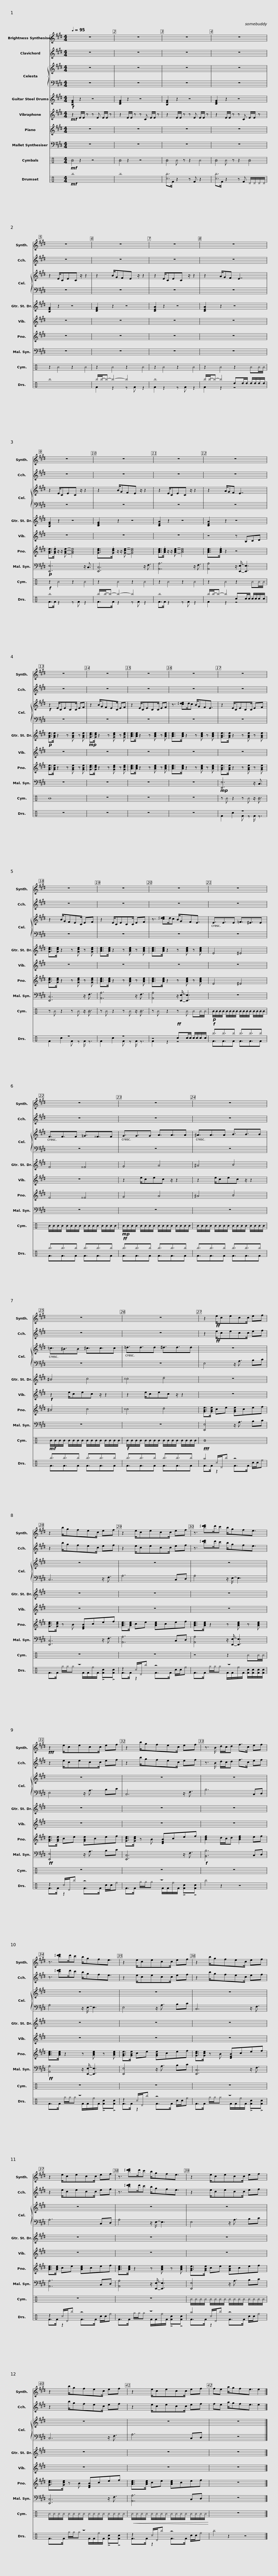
X:1
%%score 1 2 { 3 | 4 } 5 6 7 8 9 ( 10 11 )
L:1/8
Q:1/4=95
M:4/4
I:linebreak $
K:E
V:1 treble
V:2 treble
V:3 treble transpose=12
V:4 bass transpose="12 "
V:5 treble
V:6 treble
V:7 treble
V:8 bass
V:9 perc
K:none
V:10 perc
K:none
V:11 perc
K:none
V:1
 z8 | z8 | z8 |$ z8 | z8 | %5
 z8 |$ z8 | z8 | z8 |$ z8 | %10
 z8 |$ z8 | z8 | z8 |$ z8 | %15
 z8 | z8 |$ z8 | z8 |$ z8 | %20
 z8 |$ z8 | z8 |$ z8 | z8 |$ %25
 z8 | z2!ff! e/cecc/ ef |$ z2 b/gfec/ ef | z2 e/cecc/ ef |$ z3/2 !arpeggio![c'd'e']d'/c' b/gfe3/2 | %30
!fff! z2 e/cecc/ ef |$ z2 b/gfec/ ef | z3/2 B/ d/c/d f>c ef | z3/2 !arpeggio![c'd'e']d'/c' b/gfe3/2 |$ z2 e/cecc/ ef | %35
 z2 b/gfec/ ef |$ z2 e/cecc/ ef | z3/2 !arpeggio![c'd'e']d'/c' b/gfe3/2 |$ z2 e/cecc/ ef | z2 b/gfec/ ef |$ %40
 z2 e/cecc/ ef | fe a/gfe3/2 e2 |] %42
V:2
 z8 | z8 | z8 |$ z8 | z8 | %5
 z8 |$ z8 | z8 | z8 |$ z8 | %10
 z8 |$ z8 | z8 | z8 |$ z8 | %15
 z8 | z8 |$ z8 | z8 |$ z8 | %20
 z8 |$ z8 | z8 |$ z8 | z8 |$ %25
 z8 | z2!ff! e/cecc/ ef |$ z2 b/gfec/ ef | z2 e/cecc/ ef |$ z3/2 !arpeggio![c'd'e']d'/c' b/gfe3/2 | %30
 z2 e/cecc/ ef |$ z2 b/gfec/ ef | z3/2 B/ d/c/d f>c ef | z3/2 !arpeggio![c'd'e']d'/c' b/gfe3/2 |$ z2 e/cecc/ ef | %35
 z2 b/gfec/ ef |$ z2 e/cecc/ ef | z3/2 !arpeggio![c'd'e']d'/c' b/gfe3/2 |$ z2 e/cecc/ ef | z2 b/gfec/ ef |$ %40
 z2 e/cecc/ ef | fe a/gfe3/2 e2 |] %42
V:3
 z8 | z8 | z8 |$ z8 | z2 E/CEC z/ z2 | %5
 z2 B/GFE z/ z2 |$ z2 E/CEC z/ z2 | z2 A/GF E7/2 | z2 E/CEC z/ z2 |$ z2 B/GFE z/ z2 | %10
 z2 E/CEC z/ z2 |$ z2 A/GF E7/2 |!f! z2 E/CECC/ EF | z2 B/GFEC/ EF |$ z2 E/CECC/ EF | %15
 z3/2 !arpeggio![cde]d/c B/GFE3/2 | z2 E/CECC/ EF |$ z2 B/GFEC/ EF | z2 E/CECC/ EF |$ z3/2 !arpeggio![cde]d/c B/GFE3/2 | %20
 E3/2E3/2E =F3/2^E3/2E |$ F3/2F3/2F =G3/2^^F3/2F | G3/2G3/2G A3/2A3/2A |$ ^A3/2A3/2A B3/2B3/2B | =c3/2^B3/2B ^c3/2c3/2c |$ %25
 =d3/2d3/2d ^d3/2d3/2d | z8 |$ z8 | z8 |$ z8 | %30
 z8 |$ z8 | z8 | z8 |$ z8 | %35
 z8 |$ z8 | z8 |$ z8 | z8 |$ %40
 z8 | z8 |] %42
V:4
 z8 | z8 | z8 |$ z8 | z8 | %5
 z8 |$ z8 | z8 | z8 |$ z8 | %10
 z8 |$ z8 | z8 | z8 |$ z8 | %15
 z8 | z8 |$ z8 | z8 |$ z8 | %20
 z8 |$ z8 | z8 |$ z8 | z8 |$ %25
 z8 | E,4 z/ A,3/2 B,C |$ C,6 z/ F,3/2 | A,6 C,D, |$ A,4 z/ E,/- E,3 | %30
 E,4 z/ A,3/2 B,C |$ C,6 z/ F,3/2 | B,6 C,D, | A,4 z/ E,/- E,3 |$ E,4 z/ A,3/2 B,C | %35
 C,6 z/ F,3/2 |$ A,6 C,D, | A,4 z/ E,/- E,3 |$ E,4 z/ A,3/2 B,C | C,6 z/ F,3/2 |$ %40
 A,6 C,D, | z8 |] %42
V:5
!f! [B,EG]2 z2 z4 | [CEG]2 z2 z4 | [B,EG]2 z2 z4 |$ [CEG]2 z2 z4 | [B,EG]2 z2 z4 | %5
 [CEG]2 z2 z4 |$ [CEA]2 z2 z4 | [CEA]2 z2 z4 | [B,EG]2 z2 z4 |$ [CEG]2 z2 z4 | %10
 [CEA]2 z2 z4 |$ [CEA]2 z2 z4 |!p! [GBe]>[GBe] z2 z [GBe] z [GBe] |!mp! [Gce]>[Gce] z2 z [Gce] z [Gce] |$ [Ace]>[Ace] z2 z [Ace] z [Ace] | %15
 [Ace]>[Ace] z2 z [Ace] z [Ace] | [GBe]>[GBe] z2 z [GBe] z [GBe] |$ [Gce]>[Gce] z2 z [Gce] z [Gce] | [Ace]>[Ace] z2 z [Ace] z [Ace] |$ [Ace]>[Ace] z2 z [Ace] z [Ace] | %20
 E4 ^E4 |$ F4 ^^F4 | G4 A4 |$ ^A4 B4 | ^B4 c4 |$ %25
 ^^c4 d4 | z8 |$ z8 | z8 |$ z8 | %30
 z8 |$ z8 | z8 | z8 |$ z8 | %35
 z8 |$ z8 | z8 |$ z8 | z8 |$ %40
 z8 | z8 |] %42
V:6
!mf! z2 E/E/ z z E E/E/ z | z2 E/E/ z z C E/E/ z | z2 E/E/ z z E E/E/ z |$ z2 E/E/ z z C E/E/ z | z8 | %5
 z8 |$ z8 | z8 | z8 |$ z8 | %10
 z8 |$ z4 z B,CD | z8 | z8 |$ z8 | %15
 z8 | z8 |$ z8 | z8 |$ z8 | %20
 z8 |$ z8 | z2 e/cec z/ z2 |$ z2 e/cec z/ z2 |!f! z2 e/cec z/ z2 |$ %25
 z2 e/cec z/ z2 | z8 |$ z8 | z8 |$ z8 | %30
 z8 |$ z8 | z8 | z8 |$ z8 | %35
 z8 |$ z8 | z8 |$ z8 | z8 |$ %40
 z8 | z8 |] %42
V:7
 z8 | z8 | z8 |$ z8 | z8 | %5
 z8 |$ z8 | z8 | [GBe]>.[GBe] z/ z/ [GBe]- [GBe]4 |$ [Gce]>.[Gce] z/ z/ [Gce]- [Gce]4 | %10
 [Ace]>.[Ace] z/ z/ [Ace]- [Ace]4 |$ [Ace]>.[Ace] z2 z4 | [GBe]>[GBe] z2 z [GBe] z [GBe] | [Gce]>[Gce] z2 z [Gce] z [Gce] |$ [Ace]>[Ace] z2 z [Ace] z [Ace] | %15
 [Ace]>[Ace] z2 z [Ace] z [Ace] | [GBe]>[GBe] z2 z [GBe] z [GBe] |$ [Gce]>[Gce] z2 z [Gce] z [Gce] | [Ace]>[Ace] z2 z [Ace] z [Ace] |$ [Ace]>[Ace] z2 z [Ace] z [Ace] | %20
 E4 ^E4 |$ F4 ^^F4 | G4 A4 |$ ^A4 B4 | ^B4 c4 |$ %25
 ^^c4 d4 | [GBe]>[GBe] ce [GBe]cef |$ [Gce]>[Gce] z B [DFB]cef | [Ace]>[Ace] ce [Ace]cef |$ [Ace]>[Ace] z2 z [Ace] z [Ace] | %30
 [GBe]>[GBe] ce [GBe]cef |$ [Gce]>[Gce] z B [DFB]cef | [Bdf]2 d/c/d [Bdf]2 ef | [Ace]>[Ace] z2 z [Ace] z [Ace] |$ [GBe]>[GBe] ce [GBe]cef | %35
 [Gce]>[Gce] z B [DFB]cef |$ [Ace]>[Ace] ce [Ace]cef | [Ace]>[Ace] z2 z [Ace] z [Ace] |$ [GBe]>[GBe] ce [GBe]cef | [Gce]>[Gce] z B [DFB]cef |$ %40
 [Ace]>[Ace] ce [Ace]cef | z8 |] %42
V:8
 z8 | z8 | z8 |$ z8 | z8 | %5
 z8 |$ z8 | z8 |!p! [E,,E,]6 z/ C,3/2 |$ [E,,C,]6 z/ F,3/2 | %10
 [A,,A,]6 z/ F,3/2 |$ [A,,A,]4 z/ [E,,E,]/- [E,,E,]3 | z8 | z8 |$ z8 | %15
 z8 |!mp! [E,,E,]6 z/ C,3/2 |$ [E,,C,]6 z/ F,3/2 | [A,,A,]6 z/ F,3/2 |$ [A,,A,]4 z/ [E,,E,]/- [E,,E,]3 | %20
 z8 |$ z8 | z8 |$ z8 | z8 |$ %25
 z8 | [E,,E,]4 z/ A,3/2 B,C |$ [E,,C,]6 z/ F,3/2 | [A,,A,]6 C,D, |$ [A,,A,]4 z/ [E,,E,]/- [E,,E,]3 | %30
!ff! [E,,E,]4 z/ A,3/2 B,C |$ [E,,C,]6 z/ F,3/2 |!f! [B,,B,]6 C,D, |!ff! [A,,A,]4 z/ [E,,E,]/- [E,,E,]3 |$ [E,,E,]4 z/ A,3/2 B,C | %35
 [E,,C,]6 z/ F,3/2 |$ [A,,A,]6 C,D, | [A,,A,]4 z/ [E,,E,]/- [E,,E,]3 |$ [E,,E,]4 z/ A,3/2 B,C | [E,,C,]6 z/ F,3/2 |$ %40
 [A,,A,]6 C,D, | z8 |] %42
V:9
[K:C]!mf! _B2 z2 z4 | _B2 z2 z4 | _B2 ^B z z2 ^B2 |$ _B2 ^B z z2 _B2 | z2 ^B2 z2 ^B2 | %5
 z2 ^B2 z2 ^B2 |$ z2 ^B2 z2 ^B2 | z2 ^B2 z2 ^B^B/^B/ | z2 ^B2 z2 ^B2 |$ z2 ^B2 z2 ^B2 | %10
 z2 ^B2 z2 ^B2 |$ z2 ^B2 z2 ^B^B/^B/ | B8 | z8 |$ z8 | %15
 z8 | z ^B z2 z ^B z/ _B3/2 |$ z ^B z2 z ^B z/ _B3/2 | z ^B z2 z ^B z/ _B3/2 |$ z ^B z2 z ^B ^B^B/^B/ | %20
!p! B/B/B/B/ B/B/B/B/ B/B/B/B/ B/B/B/B/ |$ B/B/B/B/ B/B/B/B/ B/B/B/B/ B/B/B/B/ |!mp! B/B/B/B/ B/B/B/B/ B/B/B/B/ B/B/B/B/ |$ B/B/B/B/ B/B/B/B/ B/B/B/B/ B/B/B/B/ |!mf! B/B/B/B/ B/B/B/B/ B/B/B/B/ B/B/B/B/ |$ %25
!f! B/B/B/B/ B/B/B/B/ B/B/B/B/ B/B/B/B/ | _B8 |$ z8 | z8 |$ z4 z2 ^B^B/^B/ | %30
 z8 |$ z8 | z8 | z8 |$ z8 | %35
 z8 |$ z8 | z8 |$ ^B/^B/^B/^B/ ^B/^B/^B/^B/ ^B/^B/^B/^B/ ^B/^B/^B/^B/ | ^B/^B/^B/^B/ ^B/^B/^B/^B/ ^B/^B/^B/^B/ ^B/^B/^B/^B/ |$ %40
!<(! ^B/^B/^B/^B/ ^B/^B/^B/^B/ ^B/^B/^B/^B/ ^B/^B/^B/^B/!<)! | z8 |] %42
V:10
[K:C]!mf! ^b8 | ^b8 | [^c^b]>F z2 z F z2 |$ [^c^b]>F z2 z F ^D/^D/^D/^D/ | ^b8 | %5
 ^b/^b/-^b- ^b2- ^b4 |$ ^b8 | ^b/^b/-^b- ^b2 dd/d/ d/d/d/d/ |!f! ^b8 |$ ^b/^b/-^b- ^b2- ^b4 | %10
 ^b8 |$ ^b/^b/-^b- ^b2 cc/c/ c/c/c/c/ | z8 | z8 |$ z8 | %15
 z8 | z8 |$ z8 | z8 |$ z4!ff! cc/c/ c/c/c/c/ | %20
!f! ^b3/2^b3/2^b ^b3/2^b3/2^b |$ ^b3/2^b3/2^b ^b3/2^b3/2^b |!ff! ^b3/2^b3/2^b ^b3/2^b3/2^b |$ ^b3/2^b3/2^b ^b3/2^b3/2^b | ^b3/2^b3/2^b ^b3/2^b3/2^b |$ %25
 ^b3/2^b3/2^b ^b3/2^b3/2^b |!fff! ^a2 ^c/^D/^b z4 |$ z8 | z2 ^c/^D/^b z4 |$ z8 | %30
 z2 ^c/^D/^b z4 |$ z8 | ^b2 z2 z4 | z8 |$ z2 ^c/^D/^b z4 | %35
 z8 |$ z2 ^c/^D/^b z4 | z8 |$ ^a2 ^c/^D/^b z4 | z8 |$ %40
 z2 ^c/^D/^b z4 | ^b2 z2 z4 |] %42
V:11
[K:C] x8 | x8 | x8 |$ x8 | x8 | %5
 F2 z2 z F z2 |$ F2 z2 z F z2 | F2 z2 z4 | F>F z2 z F z2 |$ F>F z2 z F z2 | %10
 F>F z2 z F z2 |$ F2 z2 z4 | x8 | x8 |$ x8 | %15
 x8 | F2 c2 F z F/ z3/2 |$ F2 c2 F z F/ z3/2 | F2 c2 F z F/ z3/2 |$ F2 z2 z4 | %20
 F3/2F3/2F F3/2F3/2F |$ F3/2F3/2F F3/2F3/2F | F3/2F3/2F F3/2F3/2F |$ F3/2F3/2F F3/2F3/2F | F3/2F3/2F F3/2F3/2F |$ %25
 F3/2F3/2F F3/2F3/2F | F>F z2 F>F c/c/^f |$ F>F ^g/^g/^g F/F/^f/F/ !>![Fc]!>![Fc] | F>F z2 F>F c/c/^f |$ F>F ^g/^g/^g F/F/^f/F/ [Fc]/[Fc]/[Fc]/[Fc]/ | %30
 F>F z2 F>F c/c/^f |$ F>F ^g/^g/^g F/F/^f/F/ !>![Fc]!>![Fc] | x8 | F>F ^g/^g/^g F/F/^f/F/ !>![Fc]!>![Fc] |$ F>F z2 F>F c/c/^f | %35
 F>F ^g/^g/^g F/F/^f/F/ !>![Fc]!>![Fc] |$ F>F z2 F>F c/c/^f | F>F ^g/^g/^g F/F/^f/F/ !>![Fc]!>![Fc] |$ F>F z2 F>F c/c/^f | F>F ^g/^g/^g F/F/^f/F/ !>![Fc]!>![Fc] |$ %40
 F>F z2 F>F c/c/^f | x8 |] %42
